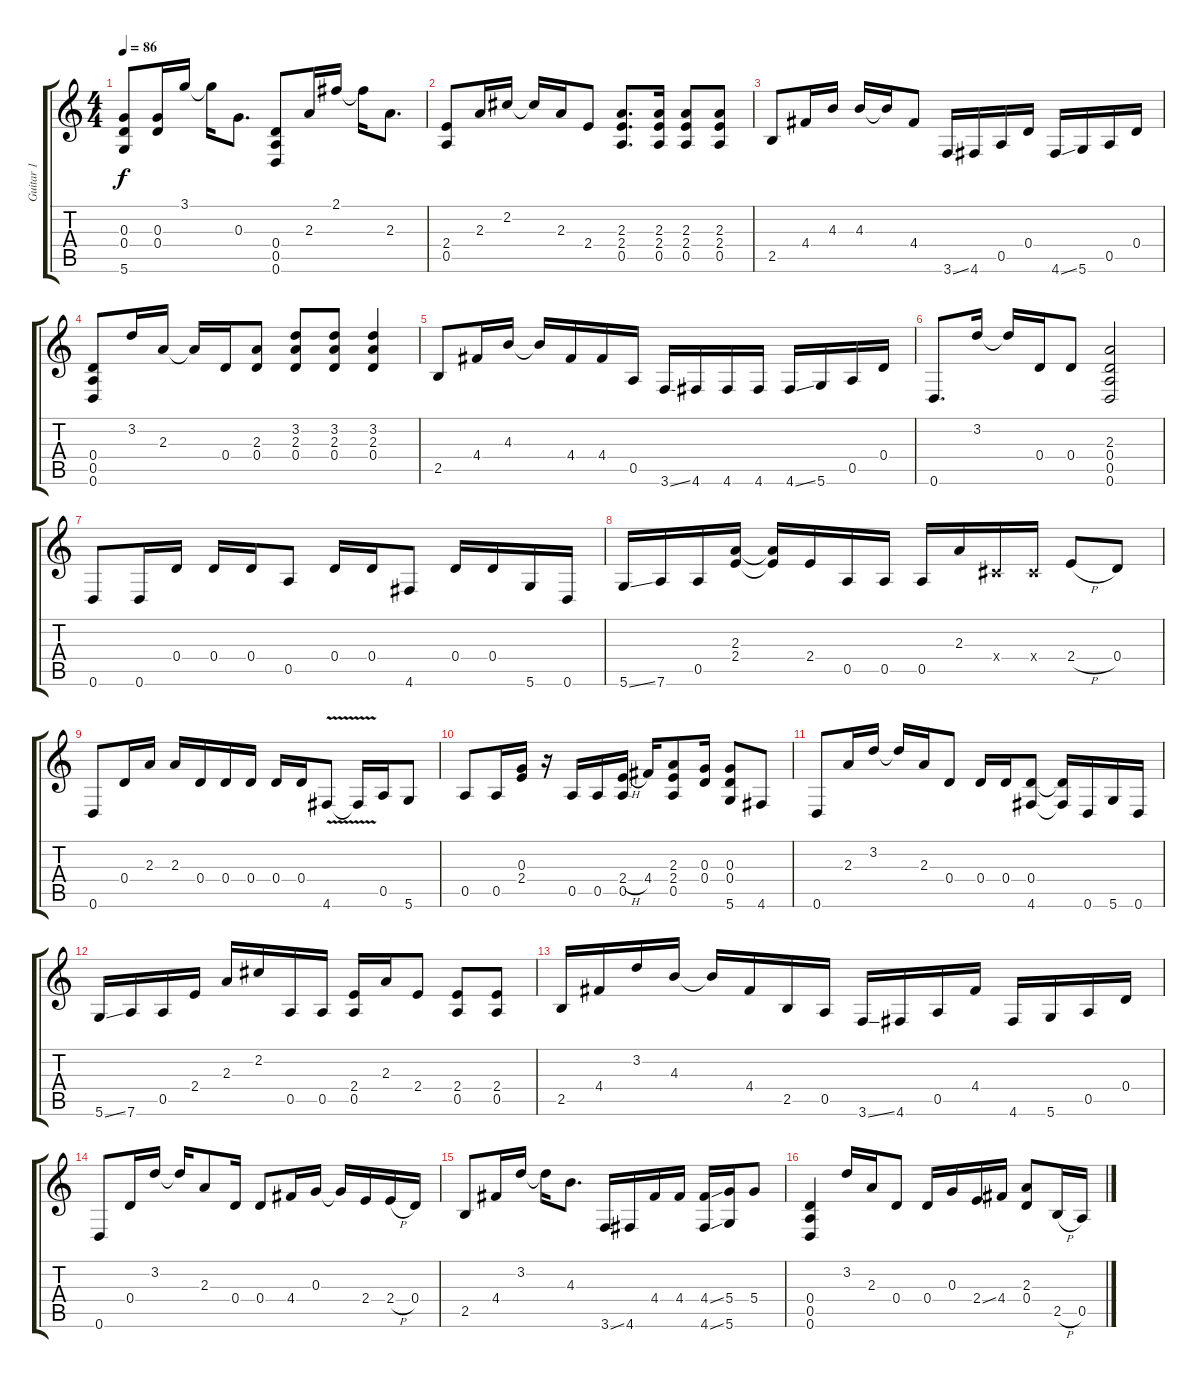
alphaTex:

\track ("Guitar 1" "Guitar 1") {instrument overdrivenguitar}
\staff {score tabs}
\tuning (E4 B3 G3 D3 A2 D2) {hide}
\ts (4 4)
\tempo 86
\clef g2
\ks c
(0.3 0.4 5.6).8{dy f} (0.3 0.4).16 3.1.16 3.1{t}.16 0.3.8{d} (0.4 0.5 0.6).8 2.3.16 2.1.16 2.1{t}.16 2.3.8{d} |
(2.4 0.5).8 2.3.16 2.2.16 2.2{t}.16 2.3.16 2.4.8 (2.3 2.4 0.5).8{d} (2.3 2.4 0.5).16 (2.3 2.4 0.5).8 (2.3 2.4 0.5).8 |
2.5.8 4.4.16 4.3.16 4.3.16 4.3{t}.16 4.4.8 3.6{ss}.16 4.6.16 0.5.16 0.4.16 4.6{ss}.16 5.6.16 0.5.16 0.4.16 |
(0.4 0.5 0.6).8 3.2.16 2.3.16 2.3{t}.16 0.4.16 (2.3 0.4).8 (3.2 2.3 0.4).8 (3.2 2.3 0.4).8 (3.2 2.3 0.4).4 |
2.5.8 4.4.16 4.3.16 4.3{t}.16 4.4.16 4.4.16 0.5.16 3.6{ss}.16 4.6.16 4.6.16 4.6.16 4.6{ss}.16 5.6.16 0.5.16 0.4.16 |
0.6.8{d} 3.2.16 3.2{t}.16 0.4.16 0.4.8 (2.3 0.4 0.5 0.6).2 |
0.6.8 0.6.16 0.4.16 0.4.16 0.4.16 0.5.8 0.4.16 0.4.16 4.6.8 0.4.16 0.4.16 5.6.16 0.6.16 |
5.6{ss}.16 7.6.16 0.5.16 (2.3 2.4).16 (2.3{t} 2.4{t}).16 2.4.16 0.5.16 0.5.16 0.5.16 2.3.16 -1.4{x}.16 -1.4{x}.16 2.4{h}.8 0.4.8 |
0.6.8 0.4.16 2.3.16 2.3.16 0.4.16 0.4.16 0.4.16 0.4.16 0.4.16 4.6{v}.8 4.6{t}.16 0.5.16 5.6.8 |
0.5.8 0.5.16 (0.3 2.4).16 r.16 0.5.16 0.5.16 (2.4{h} 0.5).16 4.4.16 (2.3 2.4 0.5).8 (0.3 0.4).16 (0.3 0.4 5.6).8 4.6.8 |
0.6.8 2.3.16 3.2.16 3.2{t}.16 2.3.16 0.4.8 0.4.16 0.4.16 (0.4 4.6).8 (0.4{t} 4.6{t}).16 0.6.16 5.6.16 0.6.16 |
5.6{ss}.16 7.6.16 0.5.16 2.4.16 2.3.16 2.2.16 0.5.16 0.5.16 (2.4 0.5).16 2.3.16 2.4.8 (2.4 0.5).8 (2.4 0.5).8 |
2.5.16 4.4.16 3.2.16 4.3.16 4.3{t}.16 4.4.16 2.5.16 0.5.16 3.6{ss}.16 4.6.16 0.5.16 4.4.16 4.6.16 5.6.16 0.5.16 0.4.16 |
0.6.8 0.4.16 3.2.16 3.2{t}.16 2.3.8 0.4.16 0.4.8 4.4.16 0.3.16 0.3{t}.16 2.4.16 2.4{h}.16 0.4.16 |
2.5.8 4.4.16 3.2.16 3.2{t}.16 4.3.8{d} 3.6{ss}.16 4.6.16 4.4.16 4.4.16 (4.4{ss} 4.6{ss}).16 (5.4 5.6).16 5.4.8 |
(0.4 0.5 0.6).4 3.2.16 2.3.16 0.4.8 0.4.16 0.3.16 2.4{ss}.16 4.4.16 (2.3 0.4).8 2.5{h}.16 0.5.16
